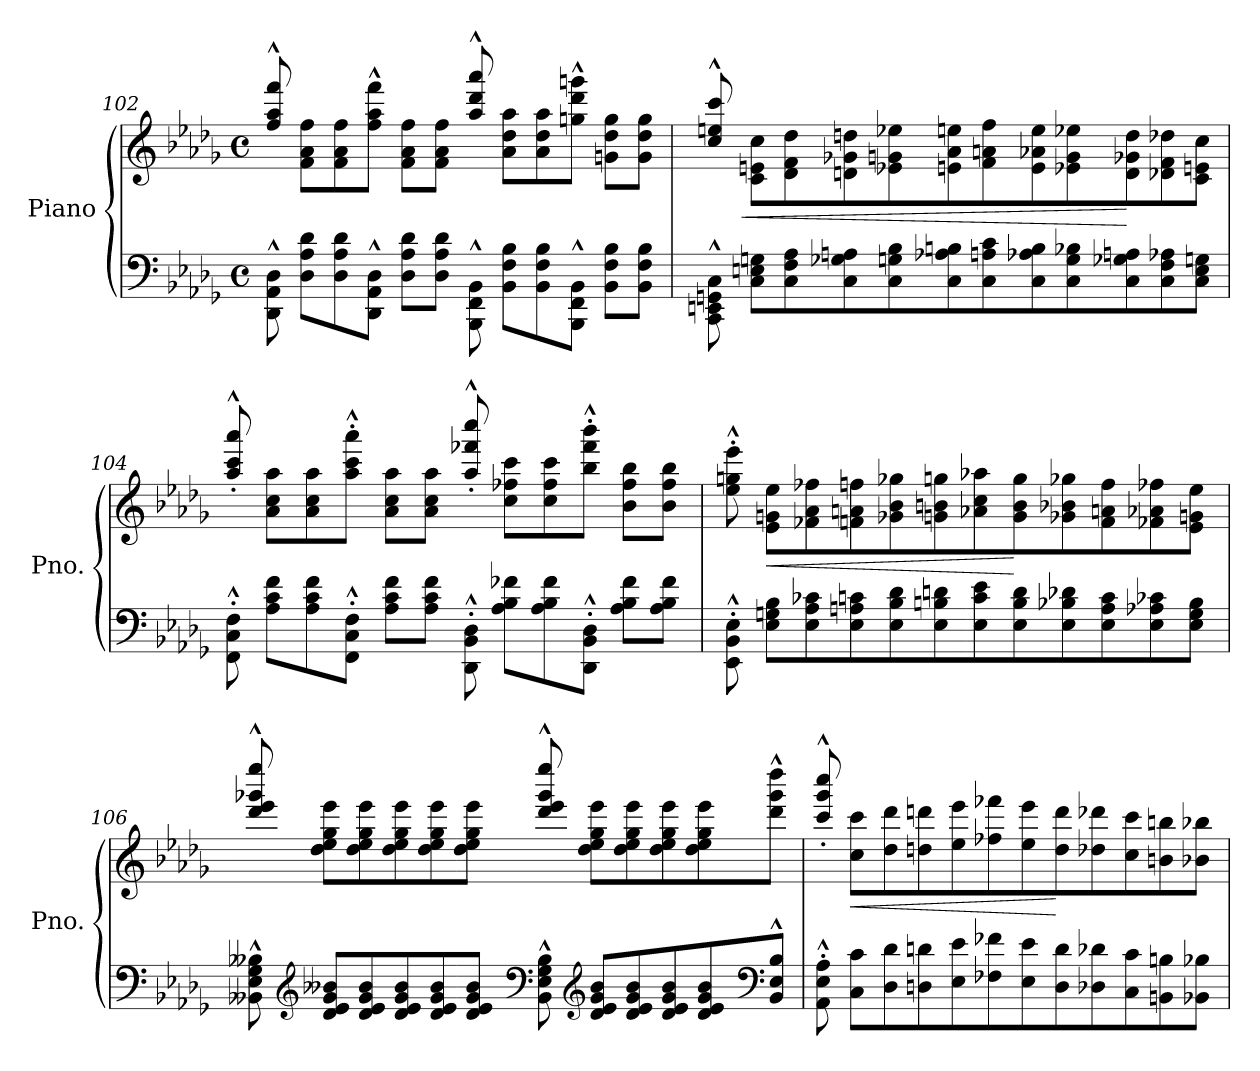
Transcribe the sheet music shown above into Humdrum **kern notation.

**kern	**kern	**dynam
*part1	*part1	*part1
*staff2	*staff1	*staff1/2
*I"Piano	*	*
*I'Pno.	*	*
*clefF4	*clefG2	*
*k[b-e-a-d-g-]	*k[b-e-a-d-g-]	*
*M4/4	*M4/4	*
*met(c)	*met(c)	*
*Xtuplet	*Xtuplet	*
=102	=102	=102
12DD-\^^ 12AA-\^^ 12D-\^^	12ff/^^ 12aa-/^^ 12fff/^^	.
12D-\ 12A-\ 12d-\L	12f\ 12a-\ 12ff\L	.
12D-\ 12A-\ 12d-\	12f\ 12a-\ 12ff\	.
12DD-\^^ 12AA-\^^ 12D-\^^J	12ff\^^ 12aa-\^^ 12fff\^^J	.
12D-\ 12A-\ 12d-\L	12f\ 12a-\ 12ff\L	.
12D-\ 12A-\ 12d-\J	12f\ 12a-\ 12ff\J	.
12BBB-\^^ 12FF\^^ 12BB-\^^	12aa-/^^ 12ddd-/^^ 12aaa-/^^	.
12BB-\ 12F\ 12B-\L	12a-\ 12dd-\ 12aa-\L	.
12BB-\ 12F\ 12B-\	12a-\ 12dd-\ 12aa-\	.
12BBB-\^^ 12FF\^^ 12BB-\^^J	12ggn\^^ 12ddd-\^^ 12gggn\^^J	.
12BB-\ 12F\ 12B-\L	12gn\ 12dd-\ 12gg\L	.
12BB-\ 12F\ 12B-\J	12g\ 12dd-\ 12gg\J	.
!!LO:LB:g=z
=103	=103	=103
12CC\^^ 12EEn\^^ 12GGn\^^ 12C\^^	12cc/^^ 12een/^^ 12ccc/^^	.
!	!	!LO:HP:b
12C\ 12En\ 12Gn\L	12c\ 12en\ 12cc\L	<
12C\ 12F\ 12A-\	12d-\ 12f\ 12dd-\	.
12C\ 12G-X\ 12An\	12dn\ 12g-X\ 12ddn\	.
12C\ 12Gn\ 12B-\	12e-X\ 12gn\ 12ee-X\	.
12C\ 12A-X\ 12Bn\	12en\ 12a-\ 12een\	.
12C\ 12An\ 12c\	12f\ 12an\ 12ff\	.
12C\ 12A-X\ 12B\	12e\ 12a-X\ 12ee\	.
12C\ 12G\ 12B-X\	12e-X\ 12g\ 12ee-X\	.
12C\ 12G-X\ 12An\	12d\ 12g-X\ 12dd\	[
12C\ 12F\ 12A-X\	12d-X\ 12f\ 12dd-X\	.
12C\ 12E\ 12Gn\J	12c\ 12en\ 12cc\J	.
!!LO:LB:g=z
=104	=104	=104
12FF\'^^ 12C\'^^ 12F\'^^	12aa-/'^^ 12ccc/'^^ 12aaa-/'^^	.
12A-\ 12c\ 12f\L	12a-\ 12cc\ 12aa-\L	.
12A-\ 12c\ 12f\	12a-\ 12cc\ 12aa-\	.
12FF\'^^ 12C\'^^ 12F\'^^J	12aa-\'^^ 12ccc\'^^ 12aaa-\'^^J	.
12A-\ 12c\ 12f\L	12a-\ 12cc\ 12aa-\L	.
12A-\ 12c\ 12f\J	12a-\ 12cc\ 12aa-\J	.
12DD-\'^^ 12BB-\'^^ 12D-\'^^	12aa-/'^^ 12fff-X/'^^ 12cccc/'^^	.
12A-\ 12B-\ 12f-X\L	12cc\ 12ff-X\ 12ccc\L	.
12A-\ 12B-\ 12f-\	12cc\ 12ff-\ 12ccc\	.
12DD-\'^^ 12BB-\'^^ 12D-\'^^J	12bb-\'^^ 12fff-\'^^ 12bbb-\'^^J	.
12A-\ 12B-\ 12f-\L	12b-\ 12ff-\ 12bb-\L	.
12A-\ 12B-\ 12f-\J	12b-\ 12ff-\ 12bb-\J	.
=105	=105	=105
12EE-\'^^ 12BB-\'^^ 12E-\'^^	12ee-\'^^ 12ggn\'^^ 12eee-\'^^	.
!	!	!LO:HP:b
12E-\ 12Gn\ 12B-\L	12e-\ 12gn\ 12ee-\L	<
12E-\ 12A-\ 12c-X\	12f-X\ 12a-\ 12ff-X\	.
12E-\ 12An\ 12cn\	12fn\ 12an\ 12ffn\	.
12E-\ 12B-\ 12d-\	12g-X\ 12b-\ 12gg-X\	.
12E-\ 12Bn\ 12dn\	12gn\ 12bn\ 12ggn\	.
12E-\ 12c\ 12e-\	12a-X\ 12cc\ 12aa-X\	.
12E-\ 12B\ 12d\	12g\ 12b\ 12gg\	[
12E-\ 12B-X\ 12d-X\	12g-X\ 12b-X\ 12gg-X\	.
12E-\ 12A\ 12c\	12f\ 12an\ 12ff\	.
12E-\ 12A-X\ 12c-X\	12f-X\ 12a-X\ 12ff-X\	.
12E-\ 12G\ 12B-\J	12e-\ 12gn\ 12ee-\J	.
!!LO:LB:g=z
=106	=106	=106
!	!	!LO:DY:b
12BB--X\^^ 12E-\^^ 12G-\^^ 12B--X\^^	12ddd-/^^ 12eee-/^^ 12ggg-X/^^ 12eeee-/^^	other-dynamics
*clefG2	*	*
12d-/ 12e-/ 12g-/ 12b--X/L	12dd-\ 12ee-\ 12gg-\ 12eee-\L	.
12d-/ 12e-/ 12g-/ 12b--/	12dd-\ 12ee-\ 12gg-\ 12eee-\	.
12d-/ 12e-/ 12g-/ 12b--/	12dd-\ 12ee-\ 12gg-\ 12eee-\	.
12d-/ 12e-/ 12g-/ 12b--/	12dd-\ 12ee-\ 12gg-\ 12eee-\	.
12d-/ 12e-/ 12g-/ 12b--/J	12dd-\ 12ee-\ 12gg-\ 12eee-\J	.
*clefF4	*	*
12BB--\^^ 12E-\^^ 12G-\^^ 12B--\^^	12ddd-/^^ 12eee-/^^ 12ggg-/^^ 12eeee-/^^	.
*clefG2	*	*
12d-/ 12e-/ 12g-/ 12b--/L	12dd-\ 12ee-\ 12gg-\ 12eee-\L	.
12d-/ 12e-/ 12g-/ 12b--/	12dd-\ 12ee-\ 12gg-\ 12eee-\	.
12d-/ 12e-/ 12g-/ 12b--/	12dd-\ 12ee-\ 12gg-\ 12eee-\	.
12d-/ 12e-/ 12g-/ 12b--/	12dd-\ 12ee-\ 12gg-\ 12eee-\	.
*clefF4	*	*
12BB--/^^ 12E-/^^ 12B--/^^J	12ddd-\^^ 12ggg-\^^ 12dddd-\^^J	.
=107	=107	=107
12AA-\'^^ 12E-\'^^ 12A-\'^^	12ccc/'^^ 12ggg-/'^^ 12cccc/'^^	.
!	!	!LO:HP:b
12C\ 12c\L	12cc\ 12ccc\L	<
12D-\ 12d-\	12dd-\ 12ddd-\	.
12Dn\ 12dn\	12ddn\ 12dddn\	.
12E-\ 12e-\	12ee-\ 12eee-\	.
12F-X\ 12f-X\	12ff-X\ 12fff-X\	.
12E-\ 12e-\	12ee-\ 12eee-\	.
12D\ 12d\	12dd\ 12ddd\	[
12D-X\ 12d-X\	12dd-X\ 12ddd-X\	.
12C\ 12c\	12cc\ 12ccc\	.
12BBn\ 12Bn\	12bn\ 12bbn\	.
12BB-X\ 12B-X\J	12b-X\ 12bb-X\J	.
=	=	=
*-	*-	*-
